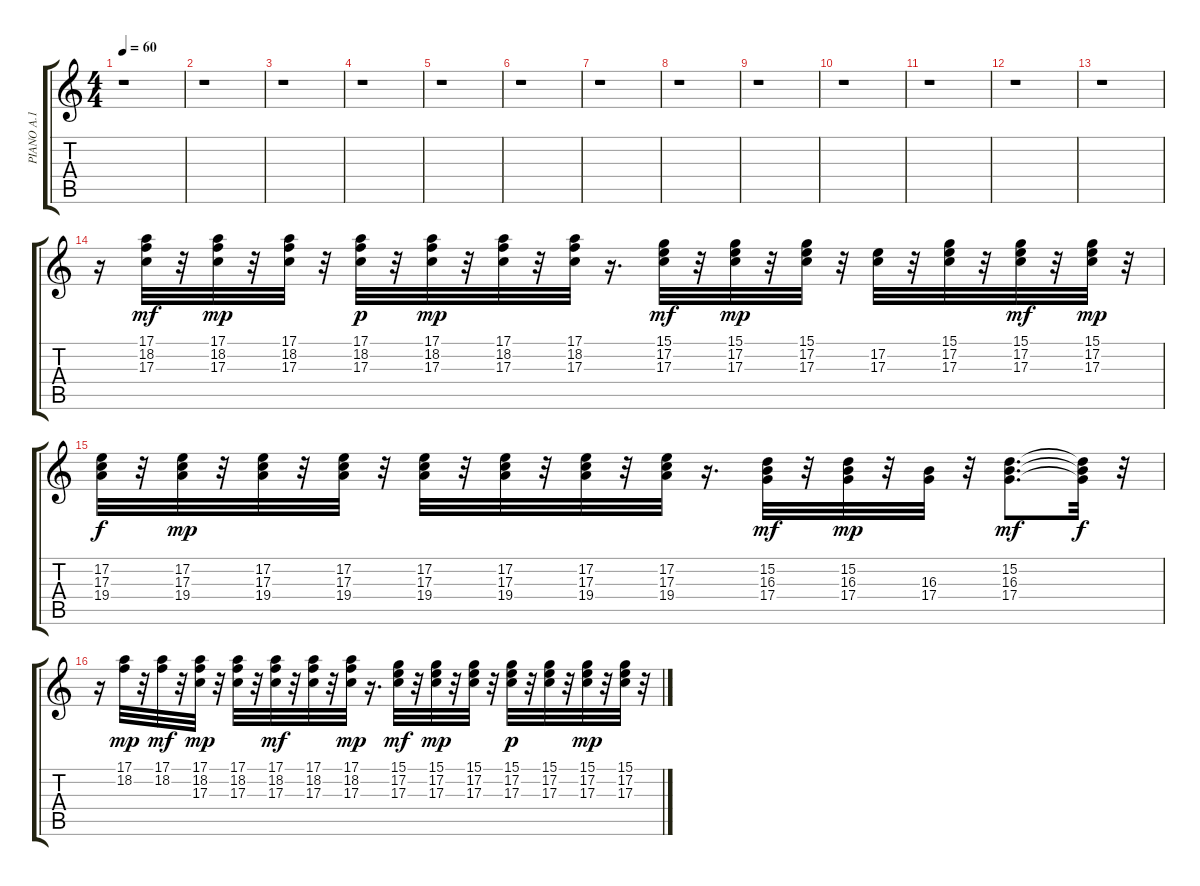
\track ("PIANO A.1           " "PIANO A.1 ") {instrument brightacousticpiano}
\staff {score tabs}
\tuning (E4 B3 G3 D3 A2 E2) {hide}
\ts (4 4)
\tempo 60
\clef g2
\ks c
r.1{dy mf} |
r.1 |
r.1 |
r.1 |
r.1 |
r.1 |
r.1 |
r.1 |
r.1 |
r.1 |
r.1 |
r.1 |
r.1 |
r.16 (17.1 18.2 17.3).32 r.32 (17.1 18.2 17.3).32{dy mp} r.32 (17.1 18.2 17.3).32 r.32 (17.1 18.2 17.3).32{dy p} r.32 (17.1 18.2 17.3).32{dy mp} r.32 (17.1 18.2 17.3).32 r.32 (17.1 18.2 17.3).32 r.16{d} (15.1 17.2 17.3).32{dy mf} r.32 (15.1 17.2 17.3).32{dy mp} r.32 (15.1 17.2 17.3).32 r.32 (17.2 17.3).32 r.32 (15.1 17.2 17.3).32 r.32 (15.1 17.2 17.3).32{dy mf} r.32 (15.1 17.2 17.3).32{dy mp} r.32 |
(17.2 17.3 19.4).32{dy f} r.32 (17.2 17.3 19.4).32{dy mp} r.32 (17.2 17.3 19.4).32 r.32 (17.2 17.3 19.4).32 r.32 (17.2 17.3 19.4).32 r.32 (17.2 17.3 19.4).32 r.32 (17.2 17.3 19.4).32 r.32 (17.2 17.3 19.4).32 r.16{d} (15.2 16.3 17.4).32{dy mf} r.32 (15.2 16.3 17.4).32{dy mp} r.32 (16.3 17.4).32 r.32 (15.2 16.3 17.4).8{d dy mf} (15.2{t} 16.3{t} 17.4{t}).32{dy f} r.32 |
r.16 (17.1 18.2).32{dy mp} r.32 (17.1 18.2).32{dy mf} r.32 (17.1 18.2 17.3).32{dy mp} r.32 (17.1 18.2 17.3).32 r.32 (17.1 18.2 17.3).32{dy mf} r.32 (17.1 18.2 17.3).32 r.32 (17.1 18.2 17.3).32{dy mp} r.16{d} (15.1 17.2 17.3).32{dy mf} r.32 (15.1 17.2 17.3).32{dy mp} r.32 (15.1 17.2 17.3).32 r.32 (15.1 17.2 17.3).32{dy p} r.32 (15.1 17.2 17.3).32 r.32 (15.1 17.2 17.3).32{dy mp} r.32 (15.1 17.2 17.3).32 r.32
